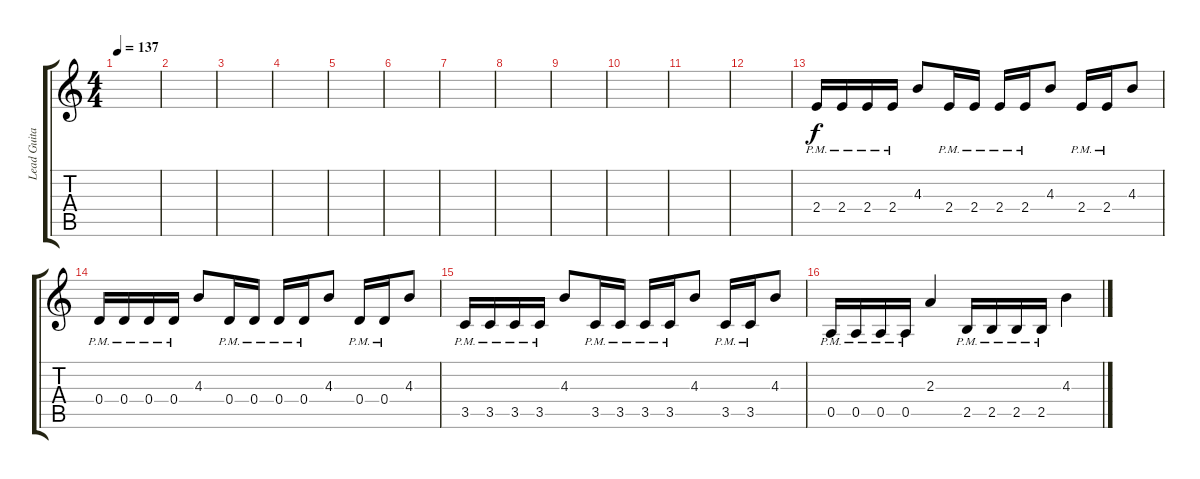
\track ("Lead Guitar 1" "Lead Guita") {instrument distortionguitar}
\staff {score tabs}
\tuning (E4 B3 G3 D3 A2 E2) {hide}
\ts (4 4)
\tempo 137
\clef g2
\ks c
|
|
|
|
|
|
|
|
|
|
|
|
2.4{pm}.16 2.4{pm}.16 2.4{pm}.16 2.4{pm}.16 4.3.8 2.4{pm}.16 2.4{pm}.16 2.4{pm}.16 2.4{pm}.16 4.3.8 2.4{pm}.16 2.4{pm}.16 4.3.8 |
0.4{pm}.16 0.4{pm}.16 0.4{pm}.16 0.4{pm}.16 4.3.8 0.4{pm}.16 0.4{pm}.16 0.4{pm}.16 0.4{pm}.16 4.3.8 0.4{pm}.16 0.4{pm}.16 4.3.8 |
3.5{pm}.16 3.5{pm}.16 3.5{pm}.16 3.5{pm}.16 4.3.8 3.5{pm}.16 3.5{pm}.16 3.5{pm}.16 3.5{pm}.16 4.3.8 3.5{pm}.16 3.5{pm}.16 4.3.8 |
0.5{pm}.16 0.5{pm}.16 0.5{pm}.16 0.5{pm}.16 2.3.4 2.5{pm}.16 2.5{pm}.16 2.5{pm}.16 2.5{pm}.16 4.3.4
